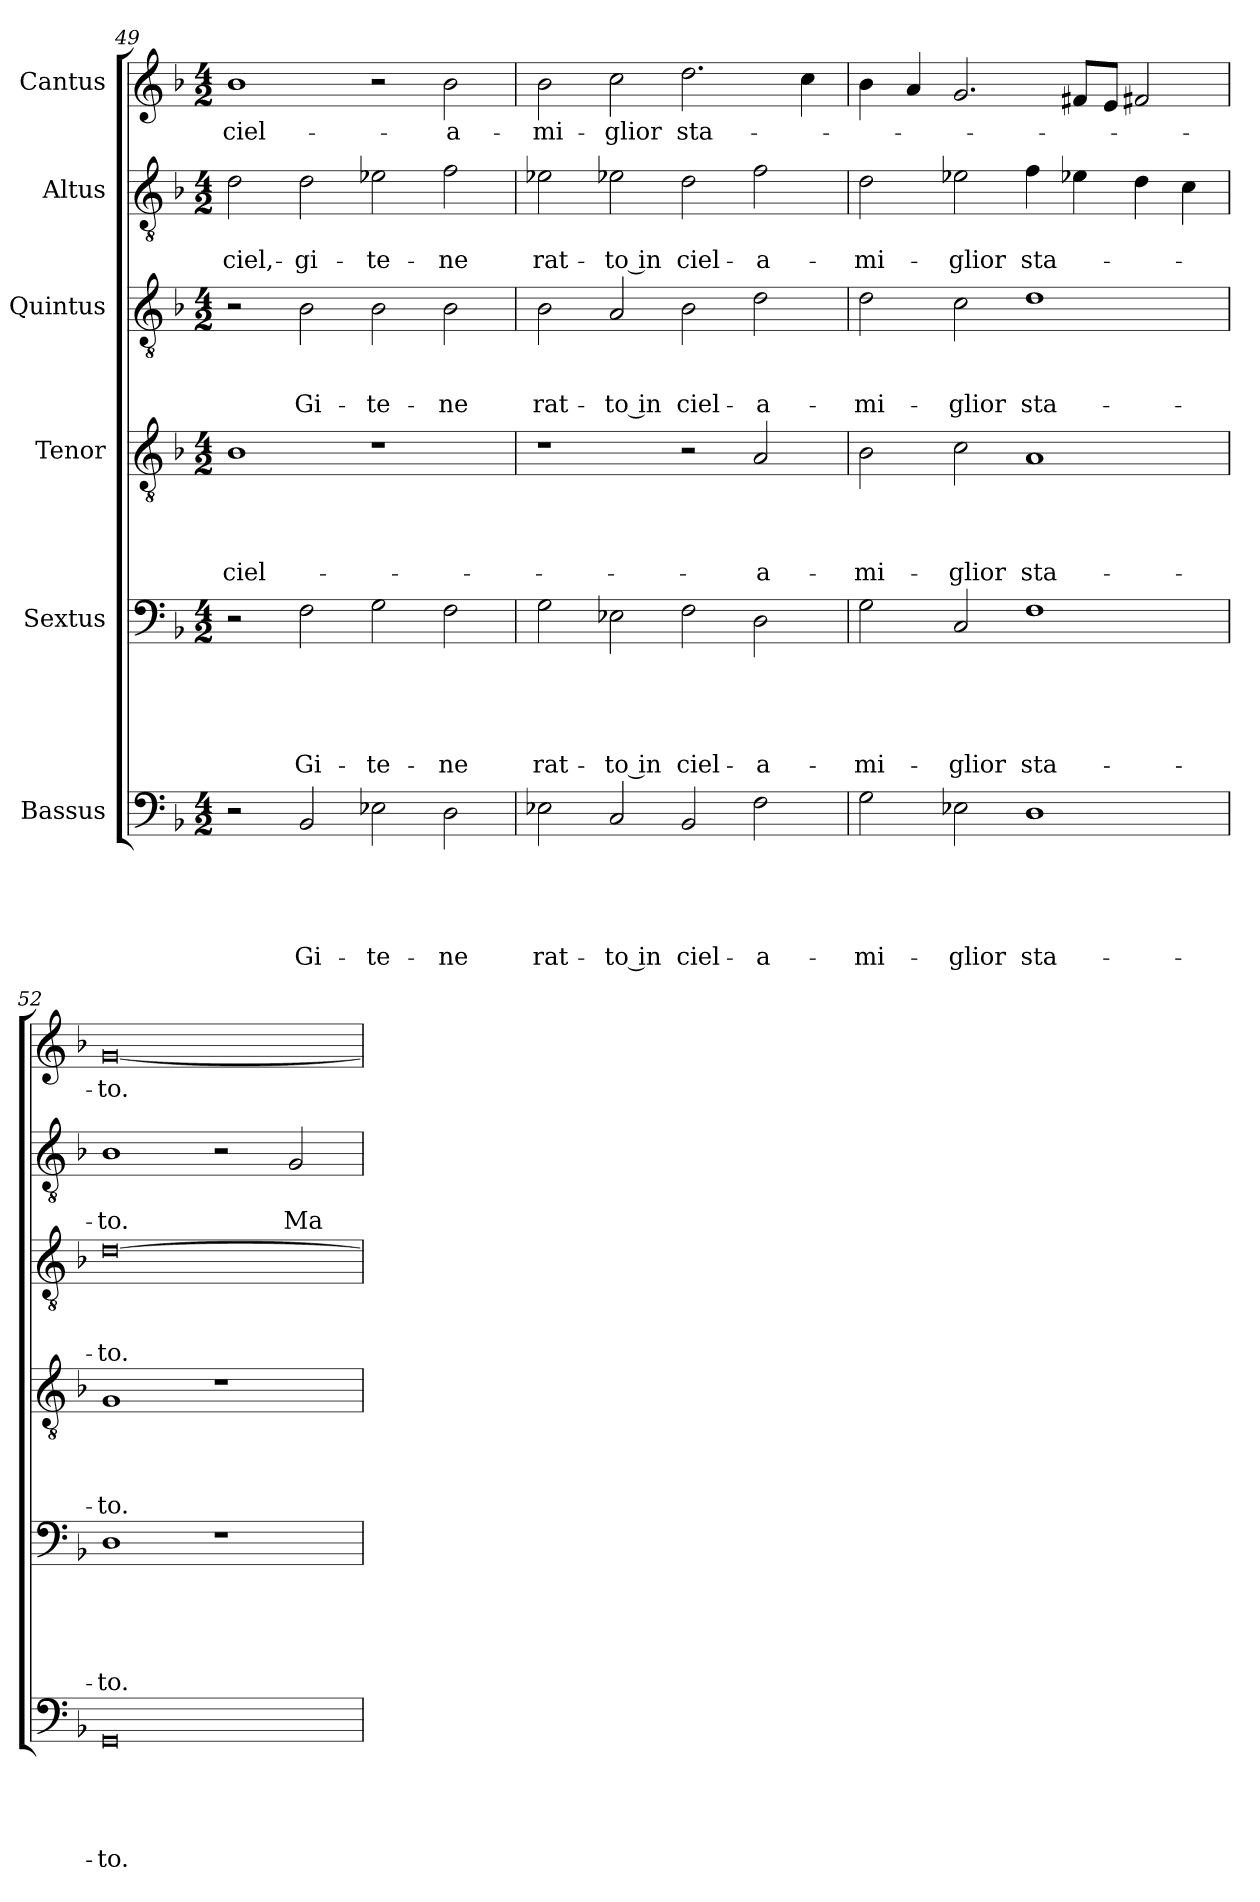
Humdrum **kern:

**kern	**text	**text	**text	**text	**text	**kern	**text	**text	**text	**text	**text	**kern	**text	**text	**text	**text	**kern	**text	**text	**text	**kern	**text	**text	**kern	**text
*part6	*part6	*part6	*part6	*part6	*part6	*part5	*part5	*part5	*part5	*part5	*part5	*part4	*part4	*part4	*part4	*part4	*part3	*part3	*part3	*part3	*part2	*part2	*part2	*part1	*part1
*staff6	*staff6	*staff6	*staff6	*staff6	*staff6	*staff5	*staff5	*staff5	*staff5	*staff5	*staff5	*staff4	*staff4	*staff4	*staff4	*staff4	*staff3	*staff3	*staff3	*staff3	*staff2	*staff2	*staff2	*staff1	*staff1
*I"Bassus	*	*	*	*	*	*I"Sextus	*	*	*	*	*	*I"Tenor	*	*	*	*	*I"Quintus	*	*	*	*I"Altus	*	*	*I"Cantus	*
*clefF4	*	*	*	*	*	*clefF4	*	*	*	*	*	*clefGv2	*	*	*	*	*clefGv2	*	*	*	*clefGv2	*	*	*clefG2	*
*k[b-]	*	*	*	*	*	*k[b-]	*	*	*	*	*	*k[b-]	*	*	*	*	*k[b-]	*	*	*	*k[b-]	*	*	*k[b-]	*
*M4/2	*	*	*	*	*	*M4/2	*	*	*	*	*	*M4/2	*	*	*	*	*M4/2	*	*	*	*M4/2	*	*	*M4/2	*
=49	=49	=49	=49	=49	=49	=49	=49	=49	=49	=49	=49	=49	=49	=49	=49	=49	=49	=49	=49	=49	=49	=49	=49	=49	=49
2r	.	.	.	.	.	2r	.	.	.	.	.	1B-\	.	.	.	ciel-	2r	.	.	.	2d\	.	ciel,-	1b-\	ciel-
2BB-/	.	.	.	.	Gi-	2F\	.	.	.	.	Gi-	.	.	.	.	.	2B-\	.	.	Gi-	2d\	.	gi-	.	.
2E-X\	.	.	.	.	-te-	2G\	.	.	.	.	-te-	1r	.	.	.	.	2B-\	.	.	-te-	2e-X\	.	-te-	2r	.
2D\	.	.	.	.	-ne	2F\	.	.	.	.	-ne	.	.	.	.	.	2B-\	.	.	-ne	2f\	.	-ne	2b-\	a-
=50	=50	=50	=50	=50	=50	=50	=50	=50	=50	=50	=50	=50	=50	=50	=50	=50	=50	=50	=50	=50	=50	=50	=50	=50	=50
2E-X\	.	.	.	.	rat-	2G\	.	.	.	.	rat-	1r	.	.	.	.	2B-\	.	.	rat-	2e-X\	.	rat-	2b-\	mi-
2C/	.	.	.	.	-to in	2E-X\	.	.	.	.	-to in	.	.	.	.	.	2A/	.	.	-to in	2e-X\	.	-to in	2cc\	-glior
2BB-/	.	.	.	.	ciel-	2F\	.	.	.	.	ciel-	2r	.	.	.	.	2B-\	.	.	ciel-	2d\	.	ciel-	2.dd\	sta-
2F\	.	.	.	.	a-	2D\	.	.	.	.	a-	2A/	.	.	.	a-	2d\	.	.	a-	2f\	.	a-	.	.
.	.	.	.	.	.	.	.	.	.	.	.	.	.	.	.	.	.	.	.	.	.	.	.	4cc\	.
=51	=51	=51	=51	=51	=51	=51	=51	=51	=51	=51	=51	=51	=51	=51	=51	=51	=51	=51	=51	=51	=51	=51	=51	=51	=51
2G\	.	.	.	.	mi-	2G\	.	.	.	.	mi-	2B-\	.	.	.	mi-	2d\	.	.	mi-	2d\	.	mi-	4b-\	.
.	.	.	.	.	.	.	.	.	.	.	.	.	.	.	.	.	.	.	.	.	.	.	.	4a/	.
2E-X\	.	.	.	.	-glior	2C/	.	.	.	.	-glior	2c\	.	.	.	-glior	2c\	.	.	-glior	2e-X\	.	-glior	2.g/	.
1D\	.	.	.	.	sta-	1F\	.	.	.	.	sta-	1A/	.	.	.	sta-	1d\	.	.	sta-	4f\	.	sta-	.	.
.	.	.	.	.	.	.	.	.	.	.	.	.	.	.	.	.	.	.	.	.	4e-X\	.	.	8f#X/L	.
.	.	.	.	.	.	.	.	.	.	.	.	.	.	.	.	.	.	.	.	.	.	.	.	8e/J	.
.	.	.	.	.	.	.	.	.	.	.	.	.	.	.	.	.	.	.	.	.	4d\	.	.	2f#X/	.
.	.	.	.	.	.	.	.	.	.	.	.	.	.	.	.	.	.	.	.	.	4c\	.	.	.	.
=52	=52	=52	=52	=52	=52	=52	=52	=52	=52	=52	=52	=52	=52	=52	=52	=52	=52	=52	=52	=52	=52	=52	=52	=52	=52
0GG/	.	.	.	.	-to.	1D\	.	.	.	.	-to.	1G/	.	.	.	-to.	[0d\	.	.	-to.	1B-\	.	-to.	[0g/	-to.
.	.	.	.	.	.	1r	.	.	.	.	.	1r	.	.	.	.	.	.	.	.	2r	.	.	.	.
.	.	.	.	.	.	.	.	.	.	.	.	.	.	.	.	.	.	.	.	.	2G/	.	Ma-	.	.
=	=	=	=	=	=	=	=	=	=	=	=	=	=	=	=	=	=	=	=	=	=	=	=	=	=
*-	*-	*-	*-	*-	*-	*-	*-	*-	*-	*-	*-	*-	*-	*-	*-	*-	*-	*-	*-	*-	*-	*-	*-	*-	*-
